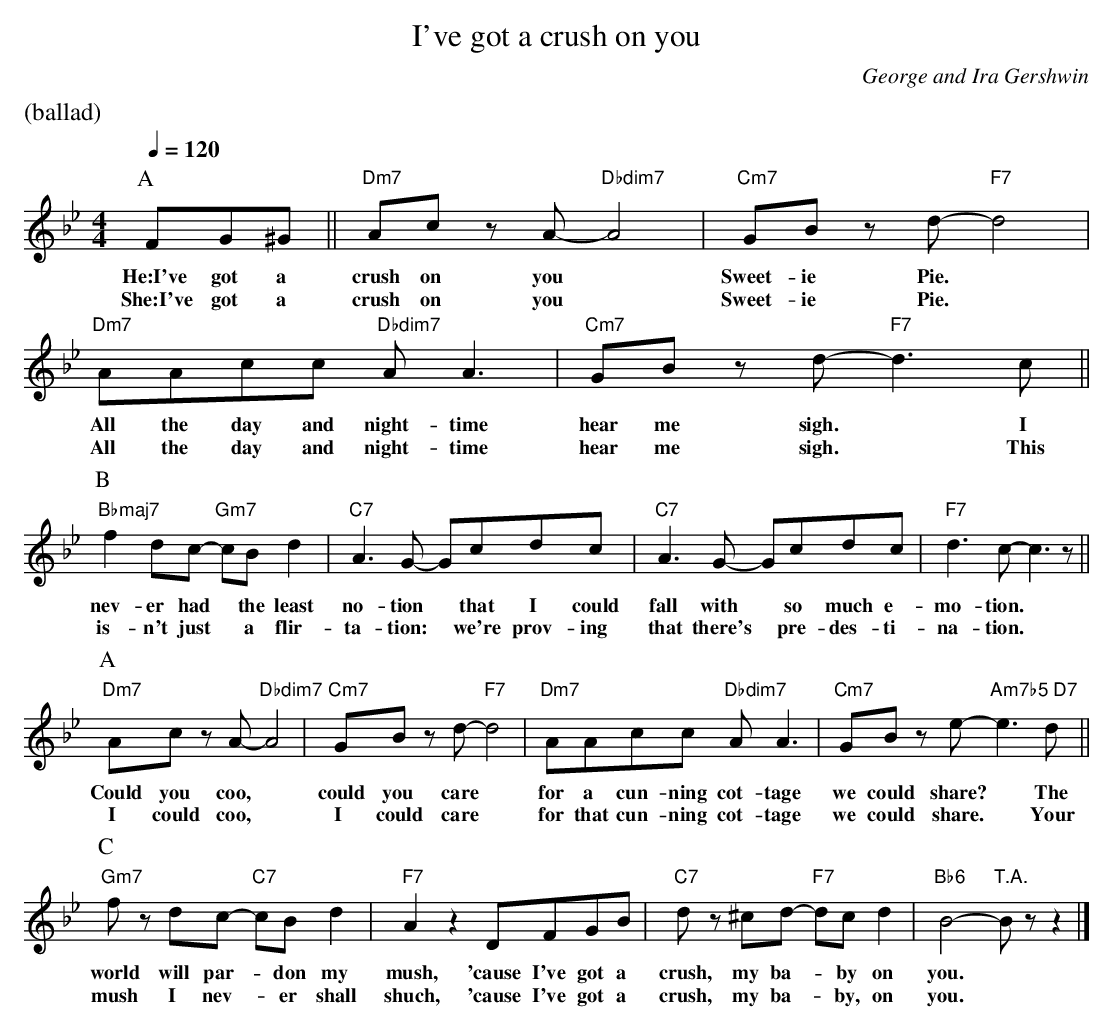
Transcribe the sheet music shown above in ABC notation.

X:1
T: I've got a crush on you
M:4/4
L:1/8
C:George and Ira Gershwin
Q:1/4=120
K:Bb
%%text (ballad)
P: A
FG^G || "Dm7"Ac zA- "Dbdim7"A4 | "Cm7"GB zd- "F7"d4 | "Dm7"AAcc "Dbdim7"AA3 | "Cm7"GB zd- "F7"d3c ||
w:He:I've got a crush on you* Sweet-ie Pie.* All the day and night-time hear me sigh.* I
w:She:I've got a crush on you* Sweet-ie Pie.* All the day and night-time hear me sigh.* This
P: B
"Bbmaj7"f2dc- "Gm7"cBd2 | "C7"A3G- Gcdc | "C7"A3G- Gcdc | "F7"d3c- c3z ||
w:nev-er had* the least no-tion* that I could fall with* so much e-mo-tion.*
w:is-n't just* a flir-ta-tion:* we're prov-ing that there's* pre-des-ti-na-tion.*
P: A
"Dm7"Ac zA- "Dbdim7"A4 | "Cm7"GB zd- "F7"d4 | "Dm7"AAcc "Dbdim7"AA3 | "Cm7"GB ze- "Am7b5 D7"e3d ||
w:Could you coo,* could you care* for a cun-ning cot-tage we could share?* The
w:I could coo,* I could care* for that cun-ning cot-tage we could share.* Your
P: C
"Gm7"fz dc- "C7"cBd2 | "F7"A2z2 DFGB | "C7"dz ^cd- "F7"dcd2 | "Bb6"B4- "T.A."Bzz2 |]
w:world will par-*don my mush, 'cause I've got a crush, my ba-*by on you.*
w:mush I nev-*er shall shuch, 'cause I've got a crush, my ba-*by, on you.*
